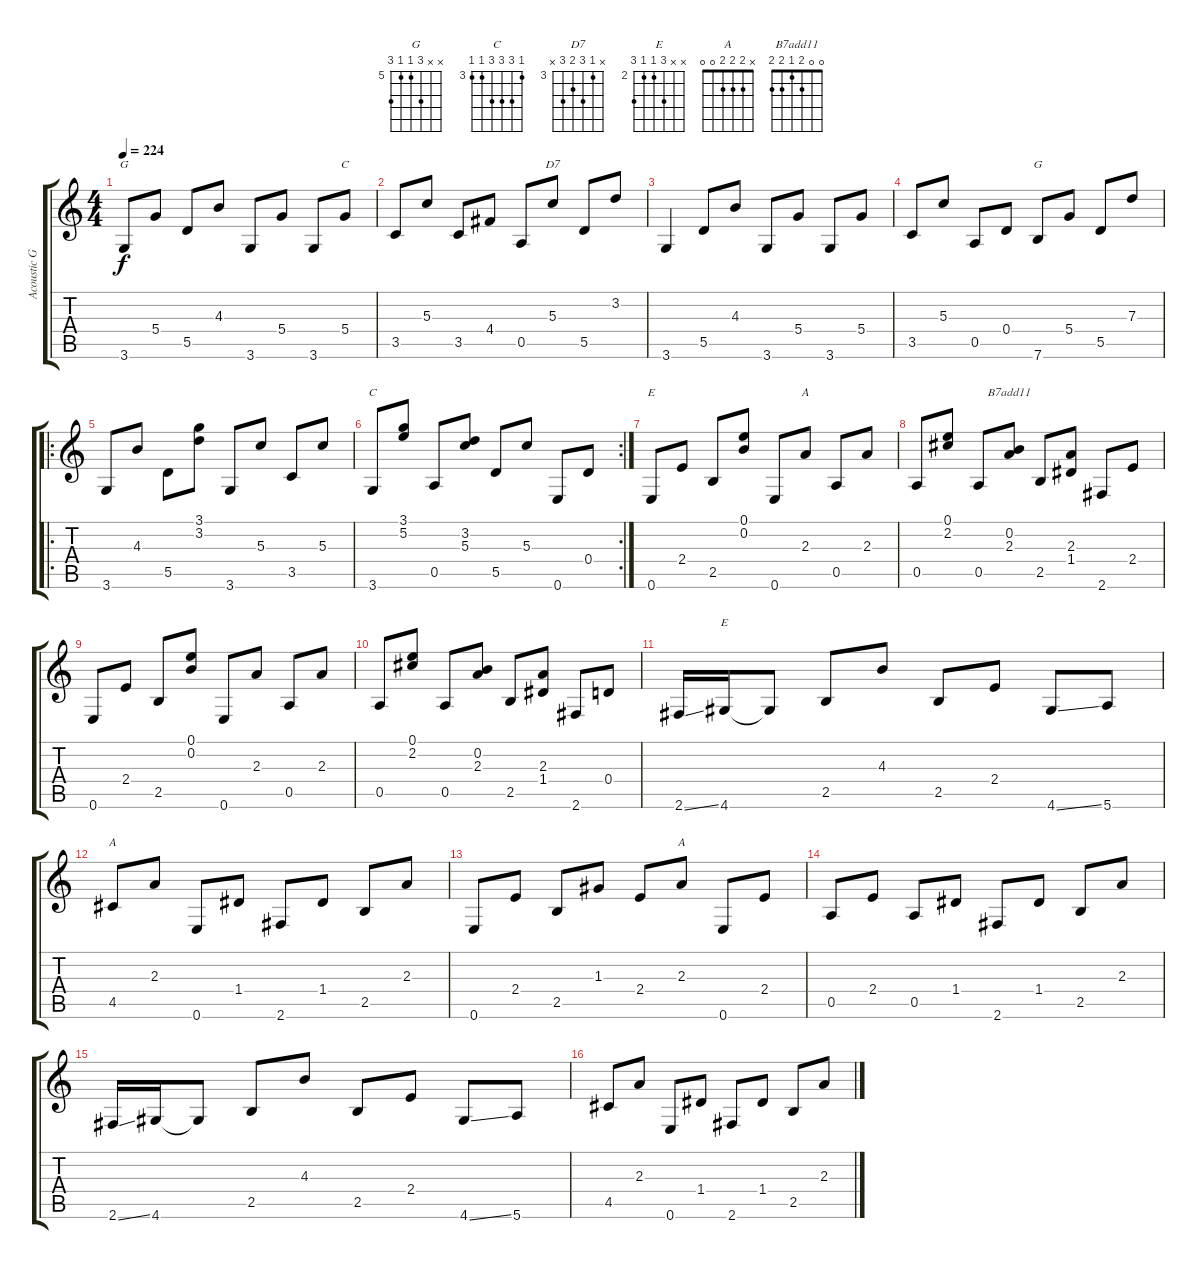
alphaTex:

\track ("Acoustic Guitar" "Acoustic G") {instrument acousticguitarsteel}
\staff {score tabs}
\tuning (E4 B3 G3 D3 A2 E2) {hide}
\chord ("G" 3 3 4 5 5 3) {firstfret 3}
\chord ("C" x x 5 5 3 3) {firstfret 3}
\chord ("D7" x 3 5 4 5 x) {firstfret 3}
\chord ("G" x x 7 5 5 7) {firstfret 5}
\chord ("C" 3 5 5 5 3 3) {firstfret 3}
\chord ("E" 0 0 1 2 2 0)
\chord ("A" 0 2 2 2 0 0)
\chord ("B7add11" 0 0 2 1 2 2)
\chord ("E" x x 4 2 2 4) {firstfret 2}
\chord ("A" x x 2 2 4 0)
\chord ("A" x 2 2 2 0 0)
\ts (4 4)
\tempo 224
\clef g2
\ks c
3.6.8{ch "G" dy f} 5.4.8 5.5.8 4.3.8 3.6.8 5.4.8 3.6.8 5.4.8{ch "C"} |
3.5.8 5.3.8 3.5.8 4.4.8 0.5.8 5.3.8{ch "D7"} 5.5.8 3.2.8 |
3.6.4 5.5.8 4.3.8 3.6.8 5.4.8 3.6.8 5.4.8 |
3.5.8 5.3.8 0.5.8 0.4.8 7.6.8{ch "G"} 5.4.8 5.5.8 7.3.8 |
\ro
3.6.8 4.3.8 5.5.8 (3.1 3.2).8 3.6.8 5.3.8 3.5.8 5.3.8 |
\rc 2
3.6.8{ch "C"} (3.1 5.2).8 0.5.8 (3.2 5.3).8 5.5.8 5.3.8 0.6.8 0.4.8 |
0.6.8{ch "E"} 2.4.8 2.5.8 (0.1 0.2).8 0.6.8 2.3.8{ch "A"} 0.5.8 2.3.8 |
0.5.8 (0.1 2.2).8 0.5.8 (0.2 2.3).8{ch "B7add11"} 2.5.8 (2.3 1.4).8 2.6.8 2.4.8 |
0.6.8 2.4.8 2.5.8 (0.1 0.2).8 0.6.8 2.3.8 0.5.8 2.3.8 |
0.5.8 (0.1 2.2).8 0.5.8 (0.2 2.3).8 2.5.8 (2.3 1.4).8 2.6.8 0.4.8 |
2.6{ss}.16 4.6.16{ch "E"} 4.6{t}.8 2.5.8 4.3.8 2.5.8 2.4.8 4.6{ss}.8 5.6.8 |
4.5.8{ch "A"} 2.3.8 0.6.8 1.4.8 2.6.8 1.4.8 2.5.8 2.3.8 |
0.6.8 2.4.8 2.5.8 1.3.8 2.4.8 2.3.8{ch "A"} 0.6.8 2.4.8 |
0.5.8 2.4.8 0.5.8 1.4.8 2.6.8 1.4.8 2.5.8 2.3.8 |
2.6{ss}.16 4.6.16 4.6{t}.8 2.5.8 4.3.8 2.5.8 2.4.8 4.6{ss}.8 5.6.8 |
4.5.8 2.3.8 0.6.8 1.4.8 2.6.8 1.4.8 2.5.8 2.3.8
